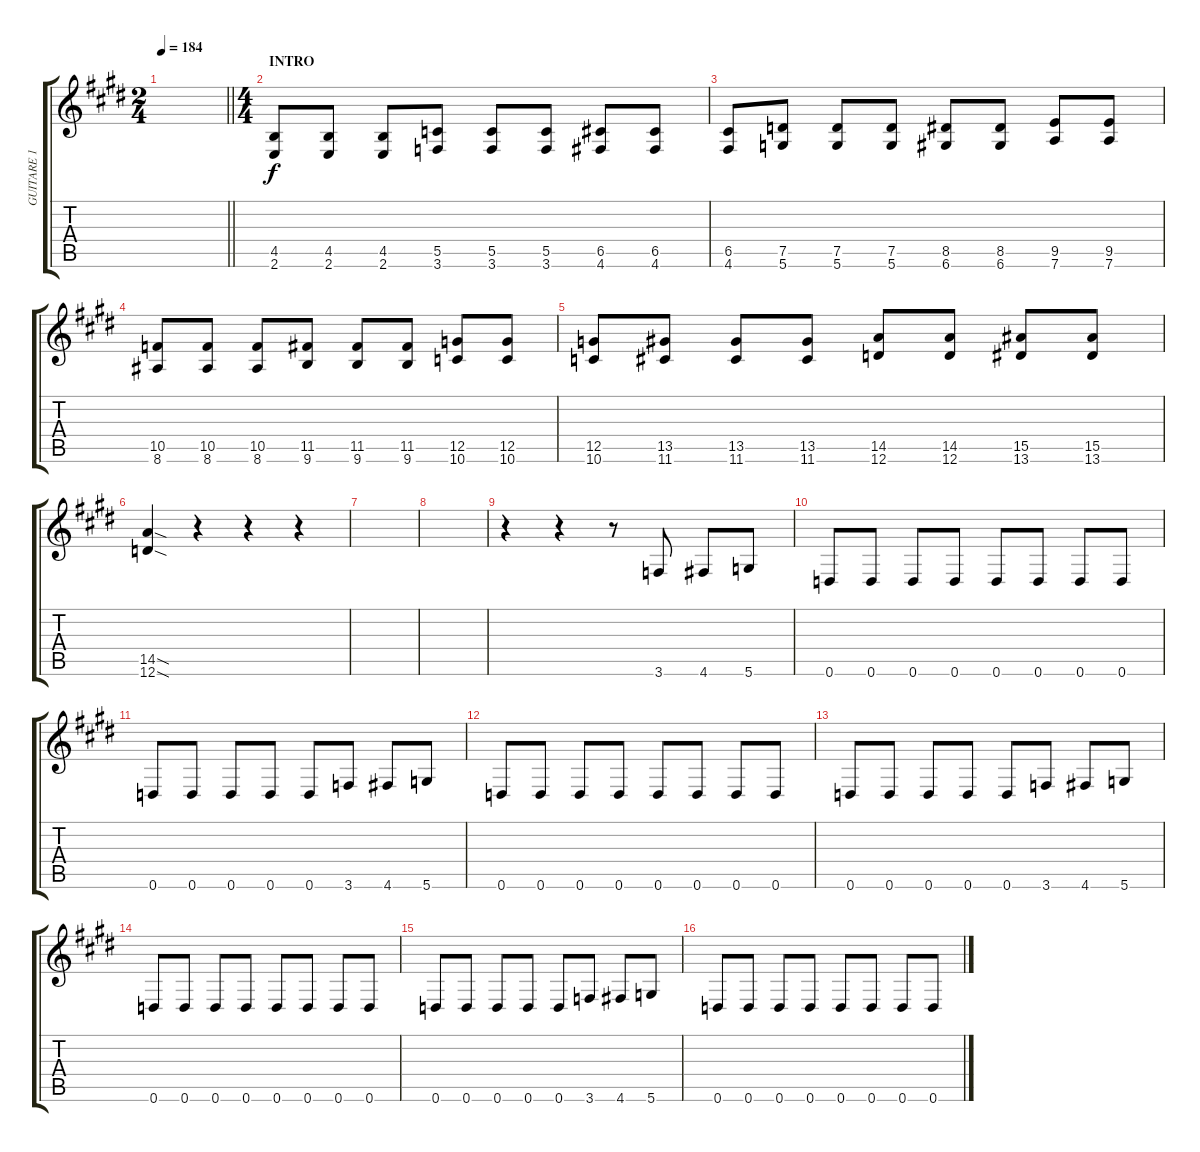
\track ("GUITARE 1" "GUITARE 1") {instrument distortionguitar}
\staff {score tabs}
\tuning (D4 A3 F3 C3 G2 D2) {hide}
\ts (2 4)
\tempo 184
\clef g2
\barLineRight lightlight
\ks e
|
\ts (4 4)
\section ("" "INTRO")
(4.5 2.6).8 (4.5 2.6).8 (4.5 2.6).8 (5.5 3.6).8 (5.5 3.6).8 (5.5 3.6).8 (6.5 4.6).8 (6.5 4.6).8 |
(6.5 4.6).8 (7.5 5.6).8 (7.5 5.6).8 (7.5 5.6).8 (8.5 6.6).8 (8.5 6.6).8 (9.5 7.6).8 (9.5 7.6).8 |
(10.5 8.6).8 (10.5 8.6).8 (10.5 8.6).8 (11.5 9.6).8 (11.5 9.6).8 (11.5 9.6).8 (12.5 10.6).8 (12.5 10.6).8 |
(12.5 10.6).8 (13.5 11.6).8 (13.5 11.6).8 (13.5 11.6).8 (14.5 12.6).8 (14.5 12.6).8 (15.5 13.6).8 (15.5 13.6).8 |
(14.5{sod} 12.6{sod}).4 r.4 r.4 r.4 |
|
|
r.4 r.4 r.8 3.6.8{volume 12} 4.6.8 5.6.8 |
0.6.8 0.6.8 0.6.8 0.6.8 0.6.8 0.6.8 0.6.8 0.6.8 |
0.6.8 0.6.8 0.6.8 0.6.8 0.6.8 3.6.8 4.6.8 5.6.8 |
0.6.8 0.6.8 0.6.8 0.6.8 0.6.8 0.6.8 0.6.8 0.6.8 |
0.6.8 0.6.8 0.6.8 0.6.8 0.6.8 3.6.8 4.6.8 5.6.8 |
0.6.8 0.6.8 0.6.8 0.6.8 0.6.8 0.6.8 0.6.8 0.6.8 |
0.6.8 0.6.8 0.6.8 0.6.8 0.6.8 3.6.8 4.6.8 5.6.8 |
0.6.8 0.6.8 0.6.8 0.6.8 0.6.8 0.6.8 0.6.8 0.6.8
